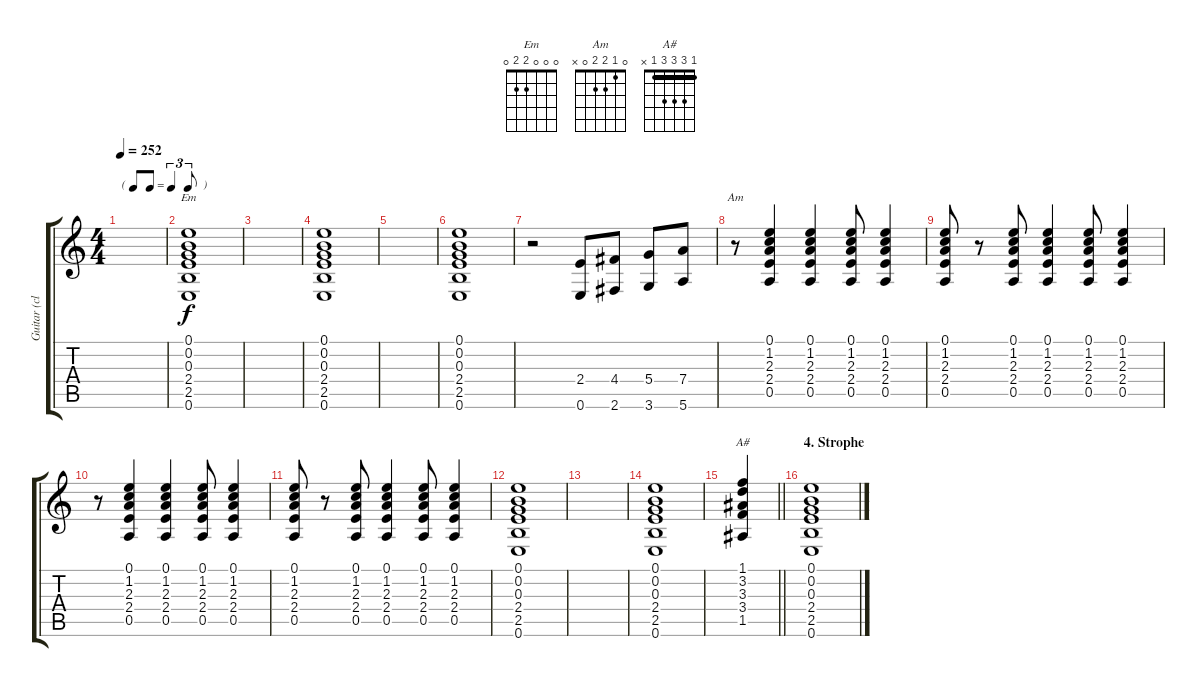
\track ("Guitar (clean)" "Guitar (cl") {instrument distortionguitar}
\staff {score tabs}
\tuning (E4 B3 G3 D3 A2 E2) {hide}
\chord ("Em" 0 0 0 2 2 0)
\chord ("Am" 0 1 2 2 0 x)
\chord ("A#" 1 3 3 3 1 x) {barre 1}
\ts (4 4)
\tf triplet8th
\tempo 252
\clef g2
\ks c
|
(0.1 0.2 0.3 2.4 2.5 0.6).1{ch "Em"} |
|
(0.1 0.2 0.3 2.4 2.5 0.6).1 |
|
(0.1 0.2 0.3 2.4 2.5 0.6).1 |
r.2 (2.4 0.6).8 (4.4 2.6).8 (5.4 3.6).8 (7.4 5.6).8 |
r.8{ch "Am"} (0.1 1.2 2.3 2.4 0.5).4 (0.1 1.2 2.3 2.4 0.5).4 (0.1 1.2 2.3 2.4 0.5).8 (0.1 1.2 2.3 2.4 0.5).4 |
(0.1 1.2 2.3 2.4 0.5).8 r.8 (0.1 1.2 2.3 2.4 0.5).8 (0.1 1.2 2.3 2.4 0.5).4 (0.1 1.2 2.3 2.4 0.5).8 (0.1 1.2 2.3 2.4 0.5).4 |
r.8 (0.1 1.2 2.3 2.4 0.5).4 (0.1 1.2 2.3 2.4 0.5).4 (0.1 1.2 2.3 2.4 0.5).8 (0.1 1.2 2.3 2.4 0.5).4 |
(0.1 1.2 2.3 2.4 0.5).8 r.8 (0.1 1.2 2.3 2.4 0.5).8 (0.1 1.2 2.3 2.4 0.5).4 (0.1 1.2 2.3 2.4 0.5).8 (0.1 1.2 2.3 2.4 0.5).4 |
(0.1 0.2 0.3 2.4 2.5 0.6).1 |
|
(0.1 0.2 0.3 2.4 2.5 0.6).1 |
\barLineRight lightlight
(1.1 3.2 3.3 3.4 1.5).4{ch "A#"} |
\section ("" "4. Strophe")
(0.1 0.2 0.3 2.4 2.5 0.6).1{volume 16}
